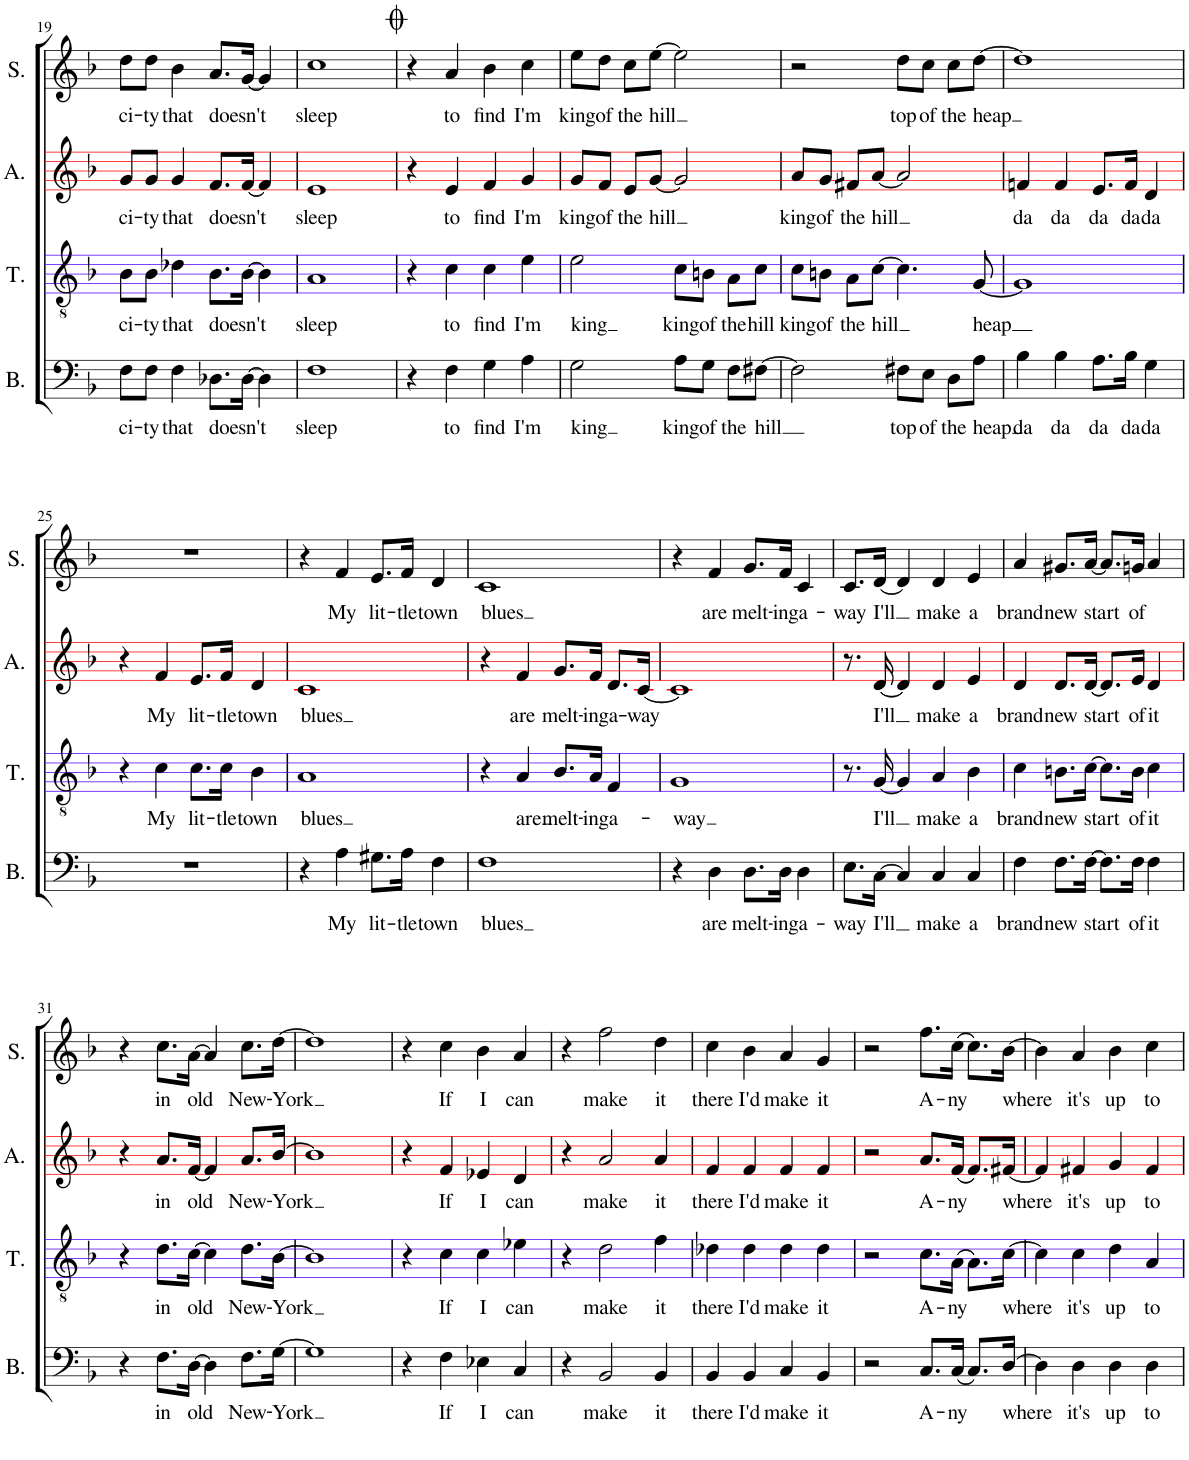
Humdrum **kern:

**kern	**text	**kern	**text	**kern	**text	**kern	**text
*part4	*part4	*part3	*part3	*part2	*part2	*part1	*part1
*staff4	*staff4	*staff3	*staff3	*staff2	*staff2	*staff1	*staff1
*I"Bass	*	*I"Tenor	*	*I"Alto	*	*I"Soprano	*
*I'B.	*	*I'T.	*	*I'A.	*	*I'S.	*
!!LO:PB:g=z
*clefF4	*	*clefGv2	*	*clefG2	*	*clefG2	*
*	*	*	*	*Trd5c9	*	*Trd1c2	*
*k[b-]	*	*k[b-]	*	*k[b-]	*	*k[b-]	*
*M4/4	*	*M4/4	*	*M4/4	*	*M4/4	*
=19	=19	=19	=19	=19	=19	=19	=19
!	!LO:LY:b	!	!LO:LY:b	!	!LO:LY:b	!	!LO:LY:b
8F\L	ci-	8B-\L	ci-	8g/L	ci-	8dd\L	ci-
!	!LO:LY:b	!	!LO:LY:b	!	!LO:LY:b	!	!LO:LY:b
8F\J	-ty	8B-\J	-ty	8g/J	-ty	8dd\J	-ty
!	!LO:LY:b	!	!LO:LY:b	!	!LO:LY:b	!	!LO:LY:b
4F\	that	4d-X\	that	4g/	that	4b-\	that
!	!LO:LY:b	!	!LO:LY:b	!	!LO:LY:b	!	!LO:LY:b
8.D-X\L	doesn't	8.B-\L	doesn't	8.f/L	doesn't	8.a/L	doesn't
[16D-\Jk	.	[16B-\Jk	.	[16f/Jk	.	[16g/Jk	.
4D-\]	.	4B-\]	.	4f/]	.	4g/]	.
=20	=20	=20	=20	=20	=20	=20	=20
!	!LO:LY:b	!	!LO:LY:b	!	!LO:LY:b	!	!LO:LY:b
1F	sleep	1A	sleep	1e	sleep	1cc	sleep
=21	=21	=21	=21	=21	=21	=21	=21
4r	.	4r	.	4r	.	4r	.
!	!LO:LY:b	!	!LO:LY:b	!	!LO:LY:b	!	!LO:LY:b
4F\	to	4c\	to	4e/	to	4a/	to
!	!LO:LY:b	!	!LO:LY:b	!	!LO:LY:b	!	!LO:LY:b
4G\	find	4c\	find	4f/	find	4b-\	find
!	!LO:LY:b	!	!LO:LY:b	!	!LO:LY:b	!	!LO:LY:b
4A\	I'm	4e\	I'm	4g/	I'm	4cc\	I'm
=22	=22	=22	=22	=22	=22	=22	=22
!	!LO:LY:b	!	!LO:LY:b	!	!LO:LY:b	!	!LO:LY:b
2G\	king	2e\	king	8g/L	king	8ee\L	king
!	!	!	!	!	!LO:LY:b	!	!LO:LY:b
.	.	.	.	8f/J	of	8dd\J	of
!	!	!	!	!	!LO:LY:b	!	!LO:LY:b
.	.	.	.	8e/L	the	8cc\L	the
!	!	!	!	!	!LO:LY:b	!	!LO:LY:b
.	.	.	.	[8g/J	hill	[8ee\J	hill
!	!LO:LY:b	!	!LO:LY:b	!	!	!	!
8A\L	king	8c\L	king	2g/]	.	2ee\]	.
!	!LO:LY:b	!	!LO:LY:b	!	!	!	!
8G\J	of	8Bn\J	of	.	.	.	.
!	!LO:LY:b	!	!LO:LY:b	!	!	!	!
8F\L	the	8A\L	the	.	.	.	.
!	!LO:LY:b	!	!LO:LY:b	!	!	!	!
[8F#X\J	hill	8c\J	hill	.	.	.	.
=23	=23	=23	=23	=23	=23	=23	=23
!	!	!	!LO:LY:b	!	!LO:LY:b	!	!
2F#\]	.	8c\L	king	8a/L	king	2r	.
!	!	!	!LO:LY:b	!	!LO:LY:b	!	!
.	.	8Bn\J	of	8g/J	of	.	.
!	!	!	!LO:LY:b	!	!LO:LY:b	!	!
.	.	8A\L	the	8f#X/L	the	.	.
!	!	!	!LO:LY:b	!	!LO:LY:b	!	!
.	.	[8c\J	hill	[8a/J	hill	.	.
!	!LO:LY:b	!	!	!	!	!	!LO:LY:b
8F#X\L	top	4.c\]	.	2a/]	.	8dd\L	top
!	!LO:LY:b	!	!	!	!	!	!LO:LY:b
8E\J	of	.	.	.	.	8cc\J	of
!	!LO:LY:b	!	!	!	!	!	!LO:LY:b
8D\L	the	.	.	.	.	8cc\L	the
!	!LO:LY:b	!	!LO:LY:b	!	!	!	!LO:LY:b
8A\J	heap	[8G/	heap	.	.	[8dd\J	heap
=24	=24	=24	=24	=24	=24	=24	=24
!	!LO:LY:b	!	!	!	!LO:LY:b	!	!
4B-\	da	1G]	.	4fn/	da	1dd]	.
!	!LO:LY:b	!	!	!	!LO:LY:b	!	!
4B-\	da	.	.	4f/	da	.	.
!	!LO:LY:b	!	!	!	!LO:LY:b	!	!
8.A\L	da	.	.	8.e/L	da	.	.
!	!LO:LY:b	!	!	!	!LO:LY:b	!	!
16B-\Jk	da	.	.	16f/Jk	da	.	.
!	!LO:LY:b	!	!	!	!LO:LY:b	!	!
4G\	da	.	.	4d/	da	.	.
!!LO:LB:g=z
=25	=25	=25	=25	=25	=25	=25	=25
1r	.	4r	.	4r	.	1r	.
!	!	!	!LO:LY:b	!	!LO:LY:b	!	!
.	.	4c\	My	4f/	My	.	.
!	!	!	!LO:LY:b	!	!LO:LY:b	!	!
.	.	8.c\L	lit-	8.e/L	lit-	.	.
!	!	!	!LO:LY:b	!	!LO:LY:b	!	!
.	.	16c\Jk	-tle	16f/Jk	-tle	.	.
!	!	!	!LO:LY:b	!	!LO:LY:b	!	!
.	.	4B-\	town	4d/	town	.	.
=26	=26	=26	=26	=26	=26	=26	=26
!	!	!	!LO:LY:b	!	!LO:LY:b	!	!
4r	.	1A	blues	1c	blues	4r	.
!	!LO:LY:b	!	!	!	!	!	!LO:LY:b
4A\	My	.	.	.	.	4f/	My
!	!LO:LY:b	!	!	!	!	!	!LO:LY:b
8.G#X\L	lit-	.	.	.	.	8.e/L	lit-
!	!LO:LY:b	!	!	!	!	!	!LO:LY:b
16A\Jk	-tle	.	.	.	.	16f/Jk	-tle
!	!LO:LY:b	!	!	!	!	!	!LO:LY:b
4F\	town	.	.	.	.	4d/	town
=27	=27	=27	=27	=27	=27	=27	=27
!	!LO:LY:b	!	!	!	!	!	!LO:LY:b
1F	blues	4r	.	4r	.	1c	blues
!	!	!	!LO:LY:b	!	!LO:LY:b	!	!
.	.	4A/	are	4f/	are	.	.
!	!	!	!LO:LY:b	!	!LO:LY:b	!	!
.	.	8.B-/L	melt-	8.g/L	melt-	.	.
!	!	!	!LO:LY:b	!	!LO:LY:b	!	!
.	.	16A/Jk	-ing	16f/Jk	-ing	.	.
!	!	!	!LO:LY:b	!	!LO:LY:b	!	!
.	.	4F/	a-	8.d/L	a-	.	.
!	!	!	!	!	!LO:LY:b	!	!
.	.	.	.	[16c/Jk	-way	.	.
=28	=28	=28	=28	=28	=28	=28	=28
!	!	!	!LO:LY:b	!	!	!	!
4r	.	1G	-way	1c]	.	4r	.
!	!LO:LY:b	!	!	!	!	!	!LO:LY:b
4D\	are	.	.	.	.	4f/	are
!	!LO:LY:b	!	!	!	!	!	!LO:LY:b
8.D\L	melt-	.	.	.	.	8.g/L	melt-
!	!LO:LY:b	!	!	!	!	!	!LO:LY:b
16D\Jk	-ing	.	.	.	.	16f/Jk	-ing
!	!LO:LY:b	!	!	!	!	!	!LO:LY:b
4D\	a-	.	.	.	.	4c/	a-
=29	=29	=29	=29	=29	=29	=29	=29
!	!LO:LY:b	!	!	!	!	!	!LO:LY:b
8.E\L	way	8.r	.	8.r	.	8.c/L	way
!	!LO:LY:b	!	!LO:LY:b	!	!LO:LY:b	!	!LO:LY:b
[16C\Jk	I'll	[16G/	I'll	[16d/	I'll	[16d/Jk	I'll
4C/]	.	4G/]	.	4d/]	.	4d/]	.
!	!LO:LY:b	!	!LO:LY:b	!	!LO:LY:b	!	!LO:LY:b
4C/	make	4A/	make	4d/	make	4d/	make
!	!LO:LY:b	!	!LO:LY:b	!	!LO:LY:b	!	!LO:LY:b
4C/	a	4B-\	a	4e/	a	4e/	a
=30	=30	=30	=30	=30	=30	=30	=30
!	!LO:LY:b	!	!LO:LY:b	!	!LO:LY:b	!	!LO:LY:b
4F\	brand	4c\	brand	4d/	brand	4a/	brand
!	!LO:LY:b	!	!LO:LY:b	!	!LO:LY:b	!	!LO:LY:b
8.F\L	new	8.Bn\L	new	8.d/L	new	8.g#X/L	new
!	!LO:LY:b	!	!LO:LY:b	!	!LO:LY:b	!	!LO:LY:b
[16F\Jk	start	[16c\Jk	start	[16d/Jk	start	[16a/Jk	start
8.F\L]	.	8.c\L]	.	8.d/L]	.	8.a/L]	.
!	!LO:LY:b	!	!LO:LY:b	!	!LO:LY:b	!	!LO:LY:b
16F\Jk	of	16B\Jk	of	16e/Jk	of	16gn/Jk	of
!	!LO:LY:b	!	!LO:LY:b	!	!LO:LY:b	!	!
4F\	it	4c\	it	4d/	it	4a/	.
!!LO:LB:g=z
=31	=31	=31	=31	=31	=31	=31	=31
4r	.	4r	.	4r	.	4r	.
!	!LO:LY:b	!	!LO:LY:b	!	!LO:LY:b	!	!LO:LY:b
8.F\L	in	8.d\L	in	8.a/L	in	8.cc\L	in
!	!LO:LY:b	!	!LO:LY:b	!	!LO:LY:b	!	!LO:LY:b
[16D\Jk	old	[16c\Jk	old	[16f/Jk	old	[16a\Jk	old
4D\]	.	4c\]	.	4f/]	.	4a/]	.
!	!LO:LY:b	!	!LO:LY:b	!	!LO:LY:b	!	!LO:LY:b
8.F\L	New-	8.d\L	New-	8.a/L	New-	8.cc\L	New-
!	!LO:LY:b	!	!LO:LY:b	!	!LO:LY:b	!	!LO:LY:b
[16G\Jk	-York	[16B-\Jk	-York	[16b-/Jk	-York	[16dd\Jk	-York
=32	=32	=32	=32	=32	=32	=32	=32
1G]	.	1B-]	.	1b-]	.	1dd]	.
=33	=33	=33	=33	=33	=33	=33	=33
4r	.	4r	.	4r	.	4r	.
!	!LO:LY:b	!	!LO:LY:b	!	!LO:LY:b	!	!LO:LY:b
4F\	If	4c\	If	4f/	If	4cc\	If
!	!LO:LY:b	!	!LO:LY:b	!	!LO:LY:b	!	!LO:LY:b
4E-X\	I	4c\	I	4e-X/	I	4b-\	I
!	!LO:LY:b	!	!LO:LY:b	!	!LO:LY:b	!	!LO:LY:b
4C/	can	4e-X\	can	4d/	can	4a/	can
=34	=34	=34	=34	=34	=34	=34	=34
4r	.	4r	.	4r	.	4r	.
!	!LO:LY:b	!	!LO:LY:b	!	!LO:LY:b	!	!LO:LY:b
2BB-/	make	2d\	make	2a/	make	2ff\	make
!	!LO:LY:b	!	!LO:LY:b	!	!LO:LY:b	!	!LO:LY:b
4BB-/	it	4f\	it	4a/	it	4dd\	it
=35	=35	=35	=35	=35	=35	=35	=35
!	!LO:LY:b	!	!LO:LY:b	!	!LO:LY:b	!	!LO:LY:b
4BB-/	there	4d-X\	there	4f/	there	4cc\	there
!	!LO:LY:b	!	!LO:LY:b	!	!LO:LY:b	!	!LO:LY:b
4BB-/	I'd	4d-\	I'd	4f/	I'd	4b-\	I'd
!	!LO:LY:b	!	!LO:LY:b	!	!LO:LY:b	!	!LO:LY:b
4C/	make	4d-\	make	4f/	make	4a/	make
!	!LO:LY:b	!	!LO:LY:b	!	!LO:LY:b	!	!LO:LY:b
4BB-/	it	4d-\	it	4f/	it	4g/	it
=36	=36	=36	=36	=36	=36	=36	=36
2r	.	2r	.	2r	.	2r	.
!	!LO:LY:b	!	!LO:LY:b	!	!LO:LY:b	!	!LO:LY:b
8.C/L	A-	8.c\L	A-	8.a/L	A-	8.ff\L	A-
!	!LO:LY:b	!	!LO:LY:b	!	!LO:LY:b	!	!LO:LY:b
(16C/Jk	-ny	(16A\Jk	-ny	(16f/Jk	-ny	(16cc\Jk	-ny
8.C/L)	.	8.A\L)	.	8.f/L)	.	8.cc\L)	.
!	!LO:LY:b	!	!LO:LY:b	!	!LO:LY:b	!	!LO:LY:b
[16D/Jk	where	[16c\Jk	where	[16f#X/Jk	where	[16b-\Jk	where
=37	=37	=37	=37	=37	=37	=37	=37
4D\]	.	4c\]	.	4f#/]	.	4b-\]	.
!	!LO:LY:b	!	!LO:LY:b	!	!LO:LY:b	!	!LO:LY:b
4D\	it's	4c\	it's	4f#X/	it's	4a/	it's
!	!LO:LY:b	!	!LO:LY:b	!	!LO:LY:b	!	!LO:LY:b
4D\	up	4d\	up	4g/	up	4b-\	up
!	!LO:LY:b	!	!LO:LY:b	!	!LO:LY:b	!	!LO:LY:b
4D\	to	4A/	to	4f#/	to	4cc\	to
=	=	=	=	=	=	=	=
*-	*-	*-	*-	*-	*-	*-	*-
